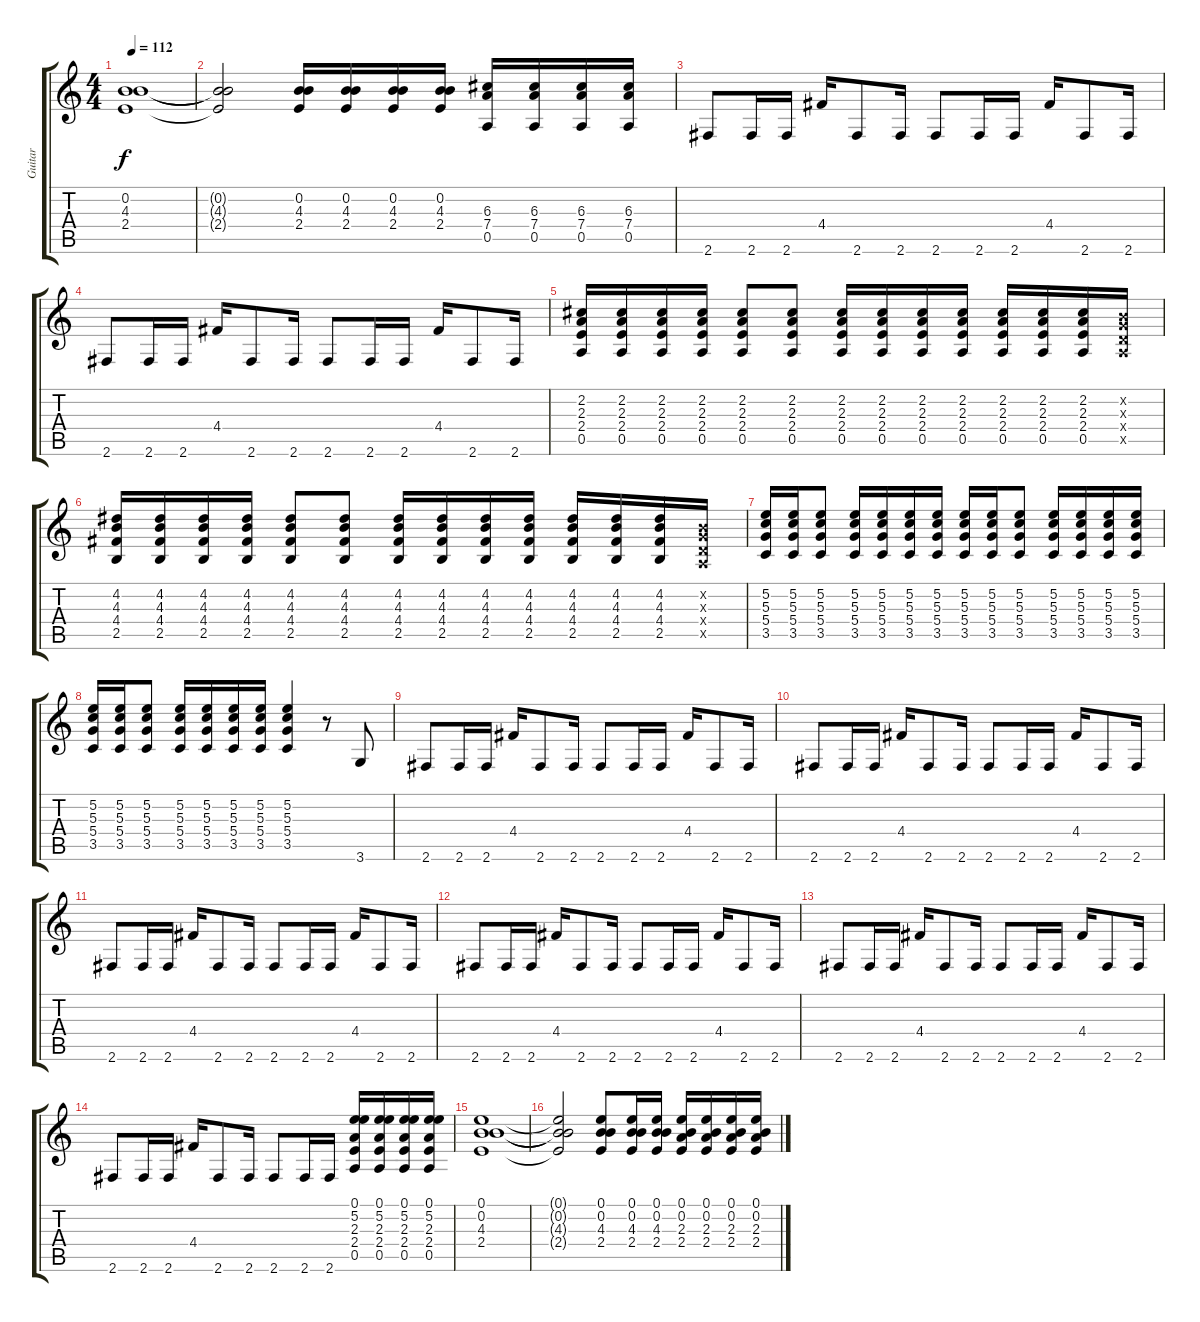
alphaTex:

\track ("Guitar" "Guitar") {instrument overdrivenguitar}
\staff {score tabs}
\tuning (E4 B3 G3 D3 A2 E2) {hide}
\ts (4 4)
\tempo 112
\clef g2
\ks c
(0.2 4.3 2.4).1{dy f} |
(0.2{t} 4.3{t} 2.4{t}).2 (0.2 4.3 2.4).16 (0.2 4.3 2.4).16 (0.2 4.3 2.4).16 (0.2 4.3 2.4).16 (6.3 7.4 0.5).16 (6.3 7.4 0.5).16 (6.3 7.4 0.5).16 (6.3 7.4 0.5).16 |
2.6.8 2.6.16 2.6.16 4.4.16 2.6.8 2.6.16 2.6.8 2.6.16 2.6.16 4.4.16 2.6.8 2.6.16 |
2.6.8 2.6.16 2.6.16 4.4.16 2.6.8 2.6.16 2.6.8 2.6.16 2.6.16 4.4.16 2.6.8 2.6.16 |
(2.2 2.3 2.4 0.5).16 (2.2 2.3 2.4 0.5).16 (2.2 2.3 2.4 0.5).16 (2.2 2.3 2.4 0.5).16 (2.2 2.3 2.4 0.5).8 (2.2 2.3 2.4 0.5).8 (2.2 2.3 2.4 0.5).16 (2.2 2.3 2.4 0.5).16 (2.2 2.3 2.4 0.5).16 (2.2 2.3 2.4 0.5).16 (2.2 2.3 2.4 0.5).16 (2.2 2.3 2.4 0.5).16 (2.2 2.3 2.4 0.5).16 (0.2{x} 0.3{x} 0.4{x} 0.5{x}).16 |
(4.2 4.3 4.4 2.5).16 (4.2 4.3 4.4 2.5).16 (4.2 4.3 4.4 2.5).16 (4.2 4.3 4.4 2.5).16 (4.2 4.3 4.4 2.5).8 (4.2 4.3 4.4 2.5).8 (4.2 4.3 4.4 2.5).16 (4.2 4.3 4.4 2.5).16 (4.2 4.3 4.4 2.5).16 (4.2 4.3 4.4 2.5).16 (4.2 4.3 4.4 2.5).16 (4.2 4.3 4.4 2.5).16 (4.2 4.3 4.4 2.5).16 (0.2{x} 0.3{x} 0.4{x} 0.5{x}).16 |
(5.2 5.3 5.4 3.5).16 (5.2 5.3 5.4 3.5).16 (5.2 5.3 5.4 3.5).8 (5.2 5.3 5.4 3.5).16 (5.2 5.3 5.4 3.5).16 (5.2 5.3 5.4 3.5).16 (5.2 5.3 5.4 3.5).16 (5.2 5.3 5.4 3.5).16 (5.2 5.3 5.4 3.5).16 (5.2 5.3 5.4 3.5).8 (5.2 5.3 5.4 3.5).16 (5.2 5.3 5.4 3.5).16 (5.2 5.3 5.4 3.5).16 (5.2 5.3 5.4 3.5).16 |
(5.2 5.3 5.4 3.5).16 (5.2 5.3 5.4 3.5).16 (5.2 5.3 5.4 3.5).8 (5.2 5.3 5.4 3.5).16 (5.2 5.3 5.4 3.5).16 (5.2 5.3 5.4 3.5).16 (5.2 5.3 5.4 3.5).16 (5.2 5.3 5.4 3.5).4 r.8 3.6.8 |
2.6.8 2.6.16 2.6.16 4.4.16 2.6.8 2.6.16 2.6.8 2.6.16 2.6.16 4.4.16 2.6.8 2.6.16 |
2.6.8 2.6.16 2.6.16 4.4.16 2.6.8 2.6.16 2.6.8 2.6.16 2.6.16 4.4.16 2.6.8 2.6.16 |
2.6.8 2.6.16 2.6.16 4.4.16 2.6.8 2.6.16 2.6.8 2.6.16 2.6.16 4.4.16 2.6.8 2.6.16 |
2.6.8 2.6.16 2.6.16 4.4.16 2.6.8 2.6.16 2.6.8 2.6.16 2.6.16 4.4.16 2.6.8 2.6.16 |
2.6.8 2.6.16 2.6.16 4.4.16 2.6.8 2.6.16 2.6.8 2.6.16 2.6.16 4.4.16 2.6.8 2.6.16 |
2.6.8 2.6.16 2.6.16 4.4.16 2.6.8 2.6.16 2.6.8 2.6.16 2.6.16 (0.1 5.2 2.3 2.4 0.5).16 (0.1 5.2 2.3 2.4 0.5).16 (0.1 5.2 2.3 2.4 0.5).16 (0.1 5.2 2.3 2.4 0.5).16 |
(0.1 0.2 4.3 2.4).1 |
(0.1{t} 0.2{t} 4.3{t} 2.4{t}).2 (0.1 0.2 4.3 2.4).8 (0.1 0.2 4.3 2.4).16 (0.1 0.2 4.3 2.4).16 (0.1 0.2 2.3 2.4).16 (0.1 0.2 2.3 2.4).16 (0.1 0.2 2.3 2.4).16 (0.1 0.2 2.3 2.4).16
